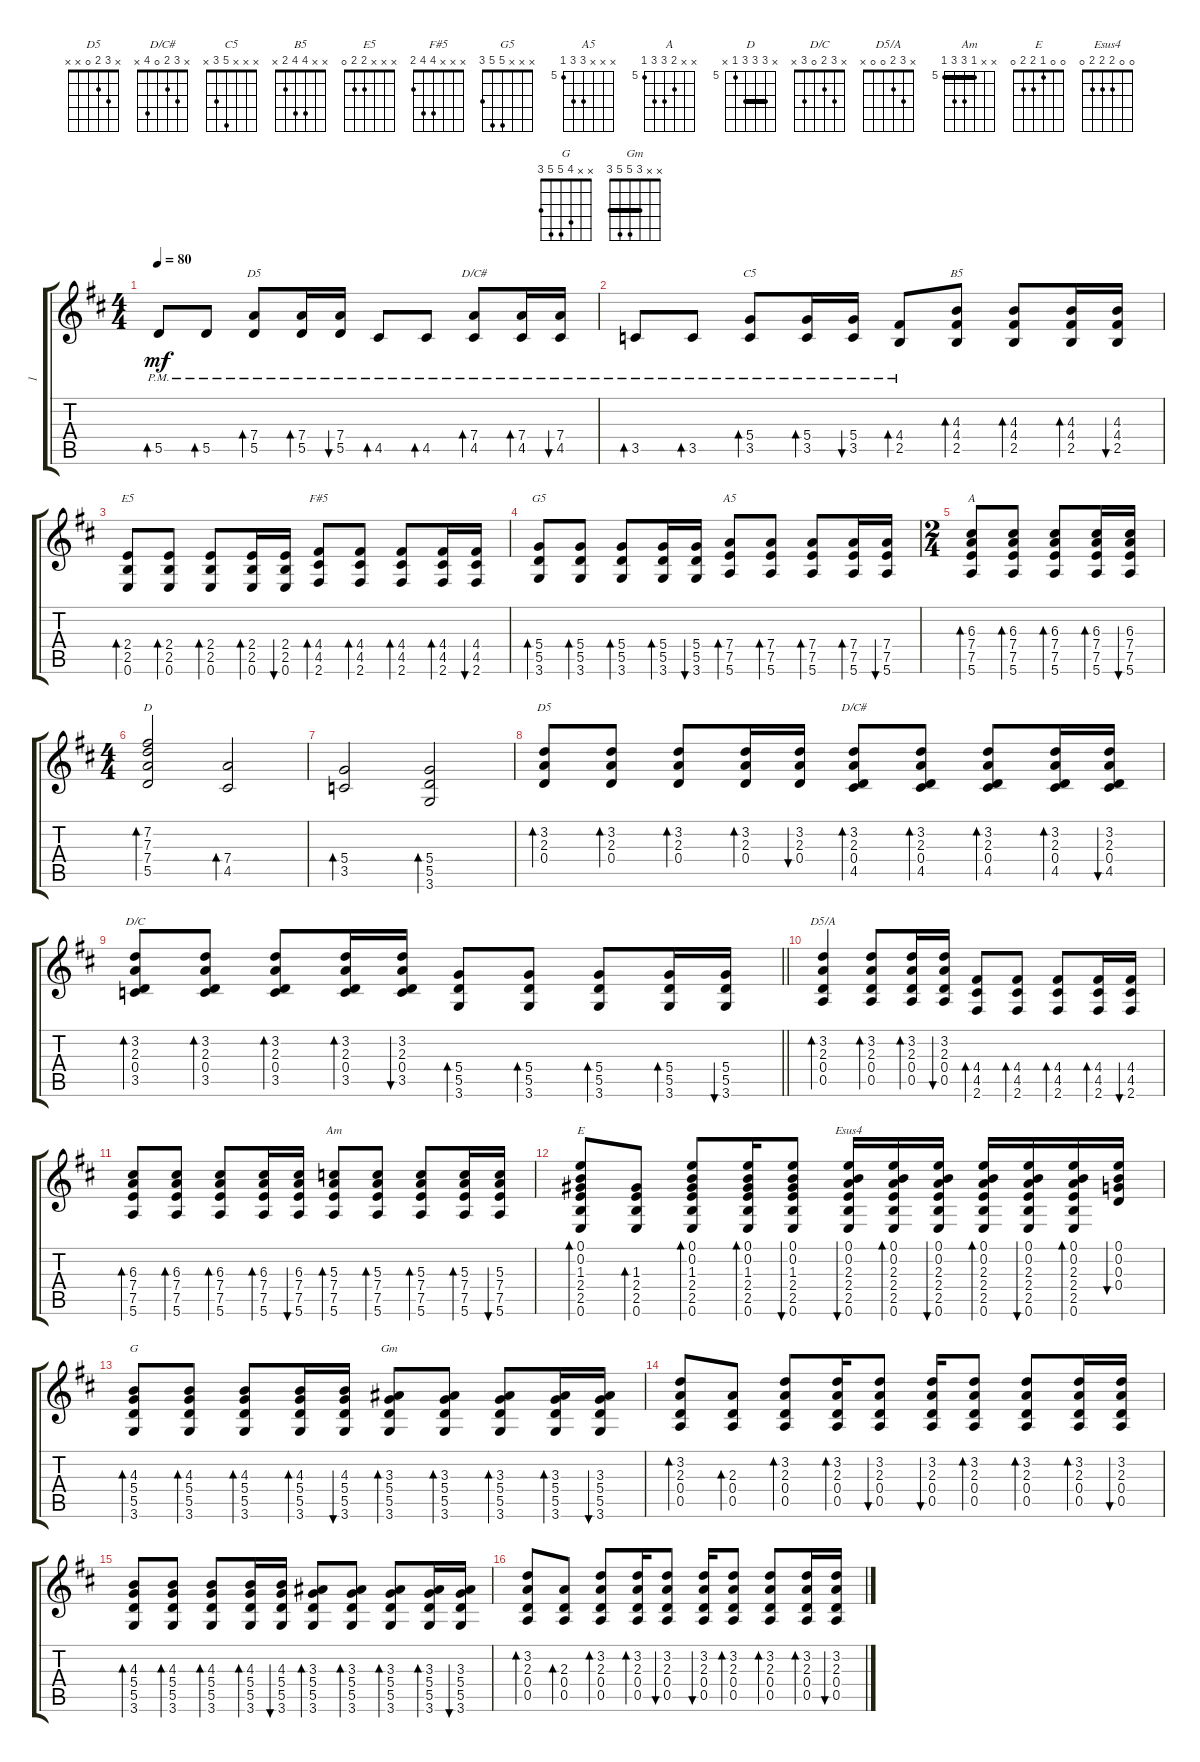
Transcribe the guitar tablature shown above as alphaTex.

\track ("1" "1") {instrument overdrivenguitar}
\staff {score tabs}
\tuning (E4 B3 G3 D3 A2 E2) {hide}
\chord ("D5" x x x 7 5 x) {firstfret 5}
\chord ("D/C#" x x x 7 4 x) {firstfret 4}
\chord ("C5" x x x 5 3 x)
\chord ("B5" x x 4 4 2 x)
\chord ("E5" x x x 2 2 0)
\chord ("F#5" x x x 4 4 2)
\chord ("G5" x x x 5 5 3)
\chord ("A5" x x x 7 7 5) {firstfret 5}
\chord ("A" x x 6 7 7 5) {firstfret 5}
\chord ("D" x 7 7 7 5 x) {firstfret 5 barre 7}
\chord ("D5" x 3 2 0 x x)
\chord ("D/C#" x 3 2 0 4 x)
\chord ("D/C" x 3 2 0 3 x)
\chord ("D5/A" x 3 2 0 0 x)
\chord ("Am" x x 5 7 7 5) {firstfret 5 barre 5}
\chord ("E" 0 0 1 2 2 0)
\chord ("Esus4" 0 0 2 2 2 0)
\chord ("G" x x 4 5 5 3)
\chord ("Gm" x x 3 5 5 3) {barre 3}
\ts (4 4)
\tempo 80
\clef g2
\ks d
5.5{pm}.8{bd 30 dy mf instrument overdrivenguitar} 5.5{pm}.8{bd 30} (7.4{pm} 5.5{pm}).8{bd 30 ch "D5"} (7.4{pm} 5.5{pm}).16{bd 30} (7.4{pm} 5.5{pm}).16{bu 30} 4.5{pm}.8{bd 30} 4.5{pm}.8{bd 30} (7.4{pm} 4.5{pm}).8{bd 30 ch "D/C#"} (7.4{pm} 4.5{pm}).16{bd 30} (7.4{pm} 4.5{pm}).16{bu 30} |
3.5{pm}.8{bd 30} 3.5{pm}.8{bd 30} (5.4{pm} 3.5{pm}).8{bd 30 ch "C5"} (5.4{pm} 3.5{pm}).16{bd 30} (5.4{pm} 3.5{pm}).16{bu 30} (4.4{pm} 2.5{pm}).8{bd 30} (4.3 4.4 2.5).8{bd 30 ch "B5"} (4.3 4.4 2.5).8{bd 30} (4.3 4.4 2.5).16{bd 30} (4.3 4.4 2.5).16{bu 30} |
(2.4 2.5 0.6).8{bd 30 ch "E5"} (2.4 2.5 0.6).8{bd 30} (2.4 2.5 0.6).8{bd 30} (2.4 2.5 0.6).16{bd 30} (2.4 2.5 0.6).16{bu 30} (4.4 4.5 2.6).8{bd 30 ch "F#5"} (4.4 4.5 2.6).8{bd 30} (4.4 4.5 2.6).8{bd 30} (4.4 4.5 2.6).16{bd 30} (4.4 4.5 2.6).16{bu 30} |
(5.4 5.5 3.6).8{bd 30 ch "G5"} (5.4 5.5 3.6).8{bd 30} (5.4 5.5 3.6).8{bd 30} (5.4 5.5 3.6).16{bd 30} (5.4 5.5 3.6).16{bu 30} (7.4 7.5 5.6).8{bd 30 ch "A5"} (7.4 7.5 5.6).8{bd 30} (7.4 7.5 5.6).8{bd 30} (7.4 7.5 5.6).16{bd 30} (7.4 7.5 5.6).16{bu 30} |
\ts (2 4)
(6.3 7.4 7.5 5.6).8{bd 30 ch "A"} (6.3 7.4 7.5 5.6).8{bd 30} (6.3 7.4 7.5 5.6).8{bd 30} (6.3 7.4 7.5 5.6).16{bd 30} (6.3 7.4 7.5 5.6).16{bu 30} |
\ts (4 4)
(7.2 7.3 7.4 5.5).2{bd 30 ch "D"} (7.4 4.5).2{bd 30} |
(5.4 3.5).2{bd 30} (5.4 5.5 3.6).2{bd 30} |
(3.2 2.3 0.4).8{bd 30 ch "D5"} (3.2 2.3 0.4).8{bd 30} (3.2 2.3 0.4).8{bd 30} (3.2 2.3 0.4).16{bd 30} (3.2 2.3 0.4).16{bu 30} (3.2 2.3 0.4 4.5).8{bd 30 ch "D/C#"} (3.2 2.3 0.4 4.5).8{bd 30} (3.2 2.3 0.4 4.5).8{bd 30} (3.2 2.3 0.4 4.5).16{bd 30} (3.2 2.3 0.4 4.5).16{bu 30} |
\barLineRight lightlight
(3.2 2.3 0.4 3.5).8{bd 30 ch "D/C"} (3.2 2.3 0.4 3.5).8{bd 30} (3.2 2.3 0.4 3.5).8{bd 30} (3.2 2.3 0.4 3.5).16{bd 30} (3.2 2.3 0.4 3.5).16{bu 30} (5.4 5.5 3.6).8{bd 30} (5.4 5.5 3.6).8{bd 30} (5.4 5.5 3.6).8{bd 30} (5.4 5.5 3.6).16{bd 30} (5.4 5.5 3.6).16{bu 30} |
(3.2 2.3 0.4 0.5).4{bd 30 ch "D5/A"} (3.2 2.3 0.4 0.5).8{bd 30} (3.2 2.3 0.4 0.5).16{bd 30} (3.2 2.3 0.4 0.5).16{bu 30} (4.4 4.5 2.6).8{bd 30} (4.4 4.5 2.6).8{bd 30} (4.4 4.5 2.6).8{bd 30} (4.4 4.5 2.6).16{bd 30} (4.4 4.5 2.6).16{bu 30} |
(6.3 7.4 7.5 5.6).8{bd 30} (6.3 7.4 7.5 5.6).8{bd 30} (6.3 7.4 7.5 5.6).8{bd 30} (6.3 7.4 7.5 5.6).16{bd 30} (6.3 7.4 7.5 5.6).16{bu 30} (5.3 7.4 7.5 5.6).8{bd 30 ch "Am"} (5.3 7.4 7.5 5.6).8{bd 30} (5.3 7.4 7.5 5.6).8{bd 30} (5.3 7.4 7.5 5.6).16{bd 30} (5.3 7.4 7.5 5.6).16{bu 30} |
(0.1 0.2 1.3 2.4 2.5 0.6).8{bd 30 ch "E"} (1.3 2.4 2.5 0.6).8{bd 30} (0.1 0.2 1.3 2.4 2.5 0.6).8{bd 30} (0.1 0.2 1.3 2.4 2.5 0.6).16{bd 30} (0.1 0.2 1.3 2.4 2.5 0.6).8{bu 30} (0.1 0.2 2.3 2.4 2.5 0.6).16{bu 30 ch "Esus4"} (0.1 0.2 2.3 2.4 2.5 0.6).16{bd 30} (0.1 0.2 2.3 2.4 2.5 0.6).16{bu 30} (0.1 0.2 2.3 2.4 2.5 0.6).16{bd 30} (0.1 0.2 2.3 2.4 2.5 0.6).16{bu 30} (0.1 0.2 2.3 2.4 2.5 0.6).16{bd 30} (0.1 0.2 0.3 0.4).16{bu 30} |
(4.3 5.4 5.5 3.6).8{bd 30 ch "G"} (4.3 5.4 5.5 3.6).8{bd 30} (4.3 5.4 5.5 3.6).8{bd 30} (4.3 5.4 5.5 3.6).16{bd 30} (4.3 5.4 5.5 3.6).16{bu 30} (3.3 5.4 5.5 3.6).8{bd 30 ch "Gm"} (3.3 5.4 5.5 3.6).8{bd 30} (3.3 5.4 5.5 3.6).8{bd 30} (3.3 5.4 5.5 3.6).16{bd 30} (3.3 5.4 5.5 3.6).16{bu 30} |
(3.2 2.3 0.4 0.5).8{bd 30} (2.3 0.4 0.5).8{bd 30} (3.2 2.3 0.4 0.5).8{bd 30} (3.2 2.3 0.4 0.5).16{bd 30} (3.2 2.3 0.4 0.5).8{bu 30} (3.2 2.3 0.4 0.5).16{bu 30} (3.2 2.3 0.4 0.5).8{bd 30} (3.2 2.3 0.4 0.5).8{bd 30} (3.2 2.3 0.4 0.5).16{bd 30} (3.2 2.3 0.4 0.5).16{bu 30} |
(4.3 5.4 5.5 3.6).8{bd 30} (4.3 5.4 5.5 3.6).8{bd 30} (4.3 5.4 5.5 3.6).8{bd 30} (4.3 5.4 5.5 3.6).16{bd 30} (4.3 5.4 5.5 3.6).16{bu 30} (3.3 5.4 5.5 3.6).8{bd 30} (3.3 5.4 5.5 3.6).8{bd 30} (3.3 5.4 5.5 3.6).8{bd 30} (3.3 5.4 5.5 3.6).16{bd 30} (3.3 5.4 5.5 3.6).16{bu 30} |
(3.2 2.3 0.4 0.5).8{bd 30} (2.3 0.4 0.5).8{bd 30} (3.2 2.3 0.4 0.5).8{bd 30} (3.2 2.3 0.4 0.5).16{bd 30} (3.2 2.3 0.4 0.5).8{bu 30} (3.2 2.3 0.4 0.5).16{bu 30} (3.2 2.3 0.4 0.5).8{bd 30} (3.2 2.3 0.4 0.5).8{bd 30} (3.2 2.3 0.4 0.5).16{bd 30} (3.2 2.3 0.4 0.5).16{bu 30}
